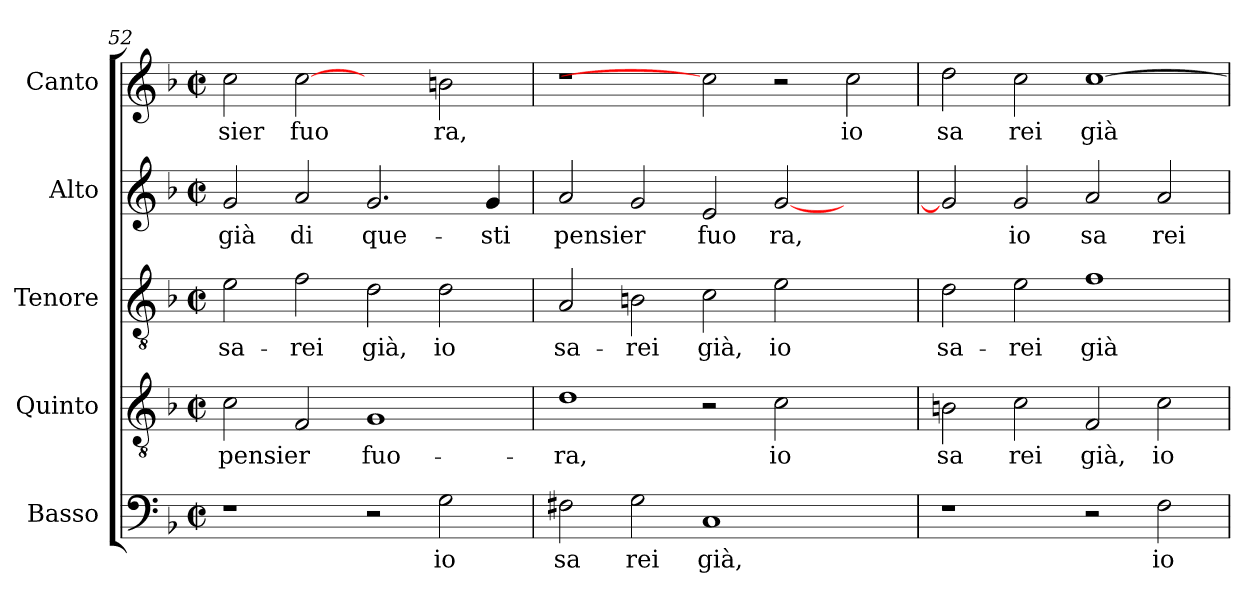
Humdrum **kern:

**kern	**text	**kern	**text	**kern	**text	**kern	**text	**kern	**text
*part5	*part5	*part4	*part4	*part3	*part3	*part2	*part2	*part1	*part1
*staff5	*staff5	*staff4	*staff4	*staff3	*staff3	*staff2	*staff2	*staff1	*staff1
*I"Basso	*	*I"Quinto	*	*I"Tenore	*	*I"Alto	*	*I"Canto	*
*clefF4	*	*clefGv2	*	*clefGv2	*	*clefG2	*	*clefG2	*
*k[b-]	*	*k[b-]	*	*k[b-]	*	*k[b-]	*	*k[b-]	*
*F:	*	*F:	*	*F:	*	*F:	*	*F:	*
*M2/2	*	*M2/2	*	*M2/2	*	*M2/2	*	*M2/2	*
*met(c|)	*	*met(c|)	*	*met(c|)	*	*met(c|)	*	*met(c|)	*
=52	=52	=52	=52	=52	=52	=52	=52	=52	=52
!	!	!	!LO:LY:b	!	!LO:LY:b:cj	!	!LO:LY:b:cj	!	!LO:LY:b:cj
1r	.	2c\	pensier	2e\	sa-	2g/	già	2cc\	sier
!	!	!	!	!	!LO:LY:b:cj	!	!LO:LY:b:cj	!	!LO:LY:b:cj
.	.	2F/	.	2f\	-rei	2a/	di	[2cc	fuo
!	!	!	!LO:LY:b:cj	!	!LO:LY:b:cj	!	!LO:LY:b:cj	!	!
2r	.	1G	fuo-	2d\	già,	2.g/	que-	2ryy	.
!	!LO:LY:b:cj	!	!	!	!LO:LY:b:cj	!	!	!	!LO:LY:b:cj
2G\	io	.	.	2d\	io	.	.	2bn\	ra,
!	!	!	!	!	!	!	!LO:LY:b:cj	!	!
.	.	.	.	.	.	4g/	-sti	.	.
!!LO:PB:g=z
=53	=53	=53	=53	=53	=53	=53	=53	=53	=53
!	!LO:LY:b:cj	!	!LO:LY:b:cj	!	!LO:LY:b:cj	!	!LO:LY:b	!	!
2F#X\	sa	1d	-ra,	2A/	sa-	2a/	pensier	1r	.
!	!LO:LY:b:cj	!	!	!	!LO:LY:b:cj	!	!	!	!
2G\	rei	.	.	2Bn\	-rei	2g/	.	.	.
!	!LO:LY:b:cj	!	!	!	!LO:LY:b:cj	!	!LO:LY:b:cj	!	!
1C	già,	2r	.	2c\	già,	2e/	fuo	2cc]	.
!	!	!	!LO:LY:b:cj	!	!LO:LY:b:cj	!	!LO:LY:b	!	!
.	.	2c\	io	2e\	io	[<2g/	ra,	2r	.
!	!	!	!	!	!	!	!	!	!LO:LY:b:cj
2ryy	.	2ryy	.	2ryy	.	2ryy	.	2cc\	io
=54	=54	=54	=54	=54	=54	=54	=54	=54	=54
!	!	!	!LO:LY:b:cj	!	!LO:LY:b:cj	!	!	!	!LO:LY:b:cj
1r	.	2Bn\	sa	2d\	sa-	2g/]	.	2dd\	sa
!	!	!	!LO:LY:b:cj	!	!LO:LY:b:cj	!	!LO:LY:b:cj	!	!LO:LY:b:cj
.	.	2c\	rei	2e\	-rei	2g/	io	2cc\	rei
!	!	!	!LO:LY:b:cj	!	!LO:LY:b:cj	!	!LO:LY:b:cj	!	!LO:LY:b:cj
2r	.	2F/	già,	1f	già	2a/	sa	[>1cc	già
!	!LO:LY:b:cj	!	!LO:LY:b:cj	!	!	!	!LO:LY:b:cj	!	!
2F\	io	2c\	io	.	.	2a/	rei	.	.
=	=	=	=	=	=	=	=	=	=
*-	*-	*-	*-	*-	*-	*-	*-	*-	*-
